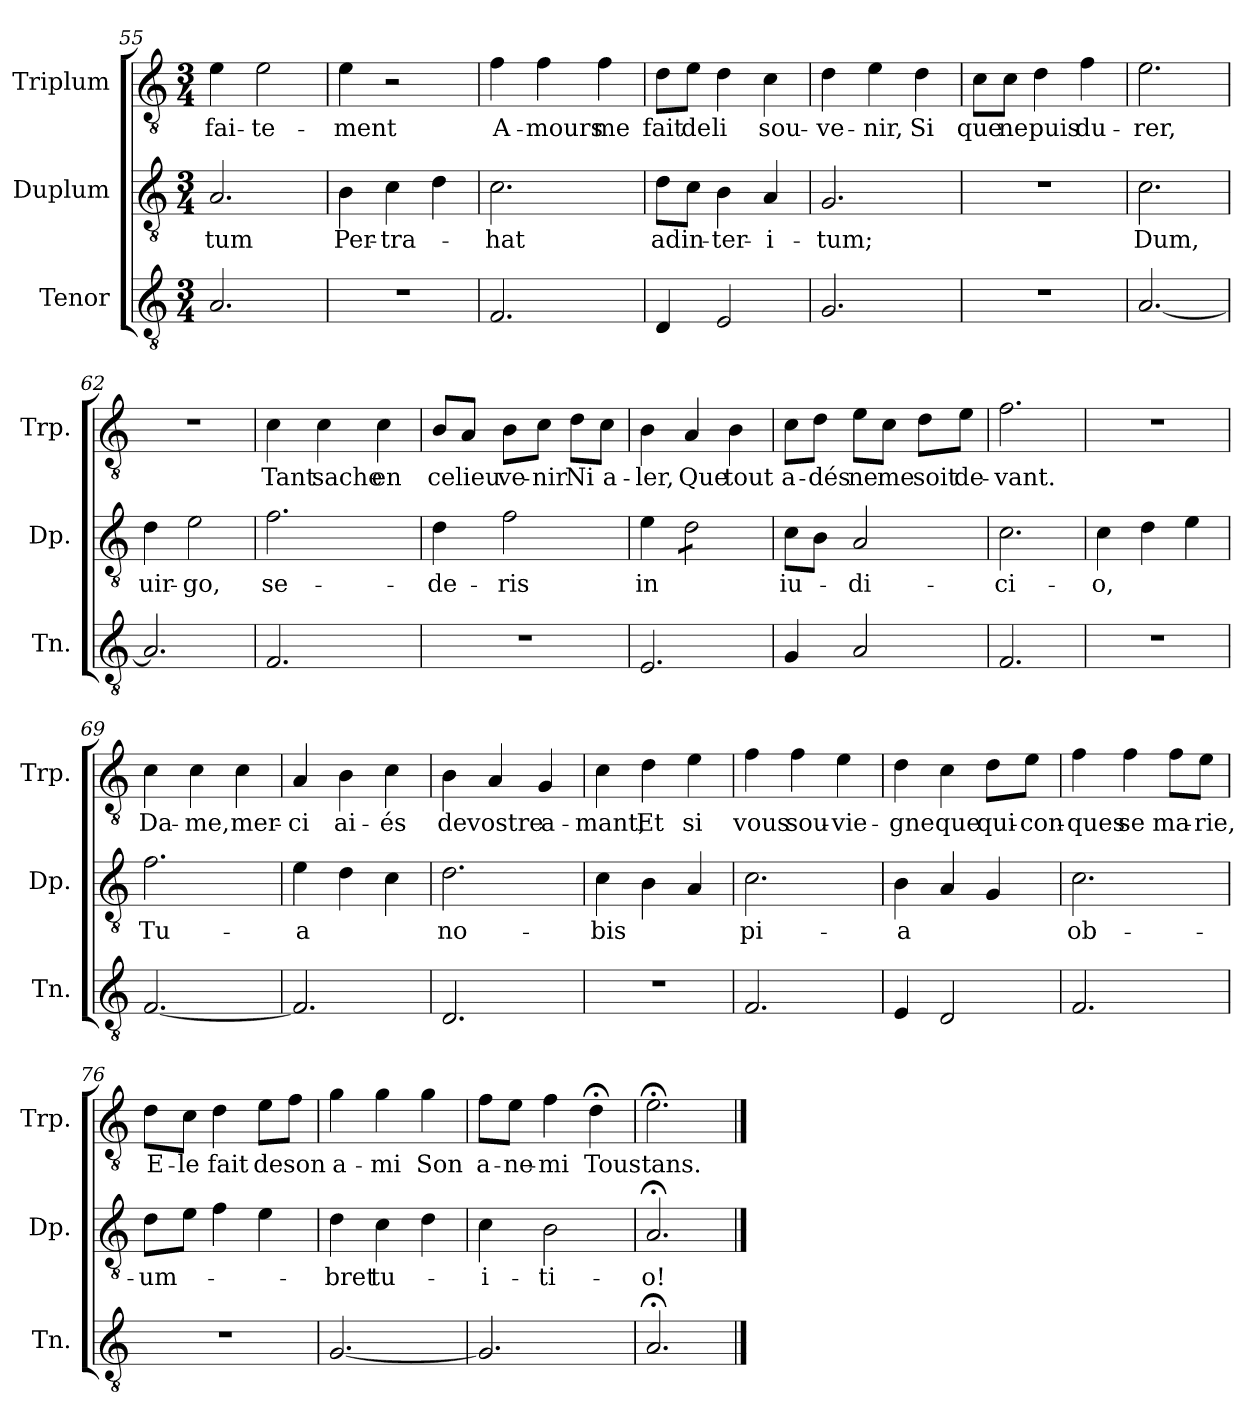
**kern	**kern	**text	**kern	**text
*part3	*part2	*part2	*part1	*part1
*staff3	*staff2	*staff2	*staff1	*staff1
*I"Tenor	*I"Duplum	*	*I"Triplum	*
*I'Tn.	*I'Dp.	*	*I'Trp.	*
!!LO:LB:g=z
*clefGv2	*clefGv2	*	*clefGv2	*
*k[]	*k[]	*	*k[]	*
*M3/4	*M3/4	*	*M3/4	*
=55	=55	=55	=55	=55
!	!	!LO:LY:b	!	!LO:LY:b
2.A/	2.A/	-tum	4e\	-fai-
!	!	!	!	!LO:LY:b
.	.	.	2e\	-te-
=56	=56	=56	=56	=56
!	!	!LO:LY:b	!	!LO:LY:b
2.r	4B\	Per-	4e\	-ment
!	!	!LO:LY:b	!	!
.	4c\	-tra-	2r	.
.	4d\	.	.	.
=57	=57	=57	=57	=57
!	!	!LO:LY:b	!	!LO:LY:b
2.F/	2.c\	-hat	4f\	A-
!	!	!	!	!LO:LY:b
.	.	.	4f\	-mours
!	!	!	!	!LO:LY:b
.	.	.	4f\	me
=58	=58	=58	=58	=58
!	!	!LO:LY:b	!	!LO:LY:b
4D/	8d\L	ad	8d\L	fait
!	!	!LO:LY:b	!	!LO:LY:b
.	8c\J	in-	8e\J	de
!	!	!LO:LY:b	!	!LO:LY:b
2E/	4B\	-ter-	4d\	li
!	!	!LO:LY:b	!	!LO:LY:b
.	4A/	-i-	4c\	sou-
=59	=59	=59	=59	=59
!	!	!LO:LY:b	!	!LO:LY:b
2.G/	2.G/	-tum;	4d\	-ve-
!	!	!	!	!LO:LY:b
.	.	.	4e\	-nir,
!	!	!	!	!LO:LY:b
.	.	.	4d\	Si
=60	=60	=60	=60	=60
!	!	!	!	!LO:LY:b
2.r	2.r	.	8c\L	que
!	!	!	!	!LO:LY:b
.	.	.	8c\J	ne
!	!	!	!	!LO:LY:b
.	.	.	4d\	puis
!	!	!	!	!LO:LY:b
.	.	.	4f\	du-
=61	=61	=61	=61	=61
!	!	!LO:LY:b	!	!LO:LY:b
[2.A/	2.c\	Dum,	2.e\	-rer,
=62	=62	=62	=62	=62
!	!	!LO:LY:b	!	!
2.A/]	4d\	uir-	2.r	.
!	!	!LO:LY:b	!	!
.	2e\	-go,	.	.
!!LO:LB:g=z
=63	=63	=63	=63	=63
!	!	!LO:LY:b	!	!LO:LY:b
2.F/	2.f\	se-	4c\	Tant
!	!	!	!	!LO:LY:b
.	.	.	4c\	sache
!	!	!	!	!LO:LY:b
.	.	.	4c\	en
=64	=64	=64	=64	=64
!	!	!LO:LY:b	!	!LO:LY:b
2.r	4d\	-de-	8B/L	ce
!	!	!	!	!LO:LY:b
.	.	.	8A/J	lieu
!	!	!LO:LY:b	!	!LO:LY:b
.	2f\	-ris	8B\L	ve-
!	!	!	!	!LO:LY:b
.	.	.	8c\J	-nir
!	!	!	!	!LO:LY:b
.	.	.	8d\L	Ni
!	!	!	!	!LO:LY:b
.	.	.	8c\J	a-
=65	=65	=65	=65	=65
!	!	!LO:LY:b	!	!LO:LY:b
2.E/	4e\	in	4B\	-ler,
!	!	!	!	!LO:LY:b
*	*tremolo	*	*	*
.	8d\L	.	4A/	Que
.	8d\	.	.	.
!	!	!	!	!LO:LY:b
.	8d\	.	4B\	tout
.	8d\J	.	.	.
*	*Xtremolo	*	*	*
=66	=66	=66	=66	=66
!	!	!LO:LY:b	!	!LO:LY:b
4G/	8c\L	iu-	8c\L	a-
!	!	!	!	!LO:LY:b
.	8B\J	.	8d\J	-dés
!	!	!LO:LY:b	!	!LO:LY:b
2A/	2A/	-di-	8e\L	ne
!	!	!	!	!LO:LY:b
.	.	.	8c\J	me
!	!	!	!	!LO:LY:b
.	.	.	8d\L	soit
!	!	!	!	!LO:LY:b
.	.	.	8e\J	de-
=67	=67	=67	=67	=67
!	!	!LO:LY:b	!	!LO:LY:b
2.F/	2.c\	-ci-	2.f\	-vant.
=68	=68	=68	=68	=68
!	!	!LO:LY:b	!	!
2.r	4c\	-o,	2.r	.
.	4d\	.	.	.
.	4e\	.	.	.
=69	=69	=69	=69	=69
!	!	!LO:LY:b	!	!LO:LY:b
[2.F/	2.f\	Tu-	4c\	Da-
!	!	!	!	!LO:LY:b
.	.	.	4c\	-me,
!	!	!	!	!LO:LY:b
.	.	.	4c\	mer-
!!LO:LB:g=z
=70	=70	=70	=70	=70
!	!	!LO:LY:b	!	!LO:LY:b
2.F/]	4e\	-a	4A/	-ci
!	!	!	!	!LO:LY:b
.	4d\	.	4B\	ai-
!	!	!	!	!LO:LY:b
.	4c\	.	4c\	-és
=71	=71	=71	=71	=71
!	!	!LO:LY:b	!	!LO:LY:b
2.D/	2.d\	no-	4B\	de
!	!	!	!	!LO:LY:b
.	.	.	4A/	vostre
!	!	!	!	!LO:LY:b
.	.	.	4G/	a-
=72	=72	=72	=72	=72
!	!	!LO:LY:b	!	!LO:LY:b
2.r	4c\	-bis	4c\	-mant,
!	!	!	!	!LO:LY:b
.	4B\	.	4d\	Et
!	!	!	!	!LO:LY:b
.	4A/	.	4e\	si
=73	=73	=73	=73	=73
!	!	!LO:LY:b	!	!LO:LY:b
2.F/	2.c\	pi-	4f\	vous
!	!	!	!	!LO:LY:b
.	.	.	4f\	sou-
!	!	!	!	!LO:LY:b
.	.	.	4e\	-vie-
=74	=74	=74	=74	=74
!	!	!LO:LY:b	!	!LO:LY:b
4E/	4B\	-a	4d\	-gne
!	!	!	!	!LO:LY:b
2D/	4A/	.	4c\	que
!	!	!	!	!LO:LY:b
.	4G/	.	8d\L	qui-
!	!	!	!	!LO:LY:b
.	.	.	8e\J	-con-
=75	=75	=75	=75	=75
!	!	!LO:LY:b	!	!LO:LY:b
2.F/	2.c\	ob-	4f\	-ques
!	!	!	!	!LO:LY:b
.	.	.	4f\	se
!	!	!	!	!LO:LY:b
.	.	.	8f\L	ma-
!	!	!	!	!LO:LY:b
.	.	.	8e\J	-rie,
=76	=76	=76	=76	=76
!	!	!LO:LY:b	!	!LO:LY:b
2.r	8d\L	-um-	8d\L	E-
!	!	!	!	!LO:LY:b
.	8e\J	.	8c\J	-le
!	!	!	!	!LO:LY:b
.	4f\	.	4d\	fait
!	!	!	!	!LO:LY:b
.	4e\	.	8e\L	de
!	!	!	!	!LO:LY:b
.	.	.	8f\J	son
!!LO:LB:g=z
=77	=77	=77	=77	=77
!	!	!LO:LY:b	!	!LO:LY:b
[2.G/	4d\	-bret	4g\	a-
!	!	!LO:LY:b	!	!LO:LY:b
.	4c\	tu-	4g\	-mi
!	!	!	!	!LO:LY:b
.	4d\	.	4g\	Son
=78	=78	=78	=78	=78
!	!	!LO:LY:b	!	!LO:LY:b
2.G/]	4c\	-i-	8f\L	a-
!	!	!	!	!LO:LY:b
.	.	.	8e\J	-ne-
!	!	!LO:LY:b	!	!LO:LY:b
.	2B\	-ti-	4f\	-mi
!	!	!	!	!LO:LY:b
.	.	.	4d;<\	Tous
=79	=79	=79	=79	=79
!	!	!LO:LY:b	!	!LO:LY:b
2.A;</	2.A;</	-o!	2.e;<\	tans.
==	==	==	==	==
*-	*-	*-	*-	*-
